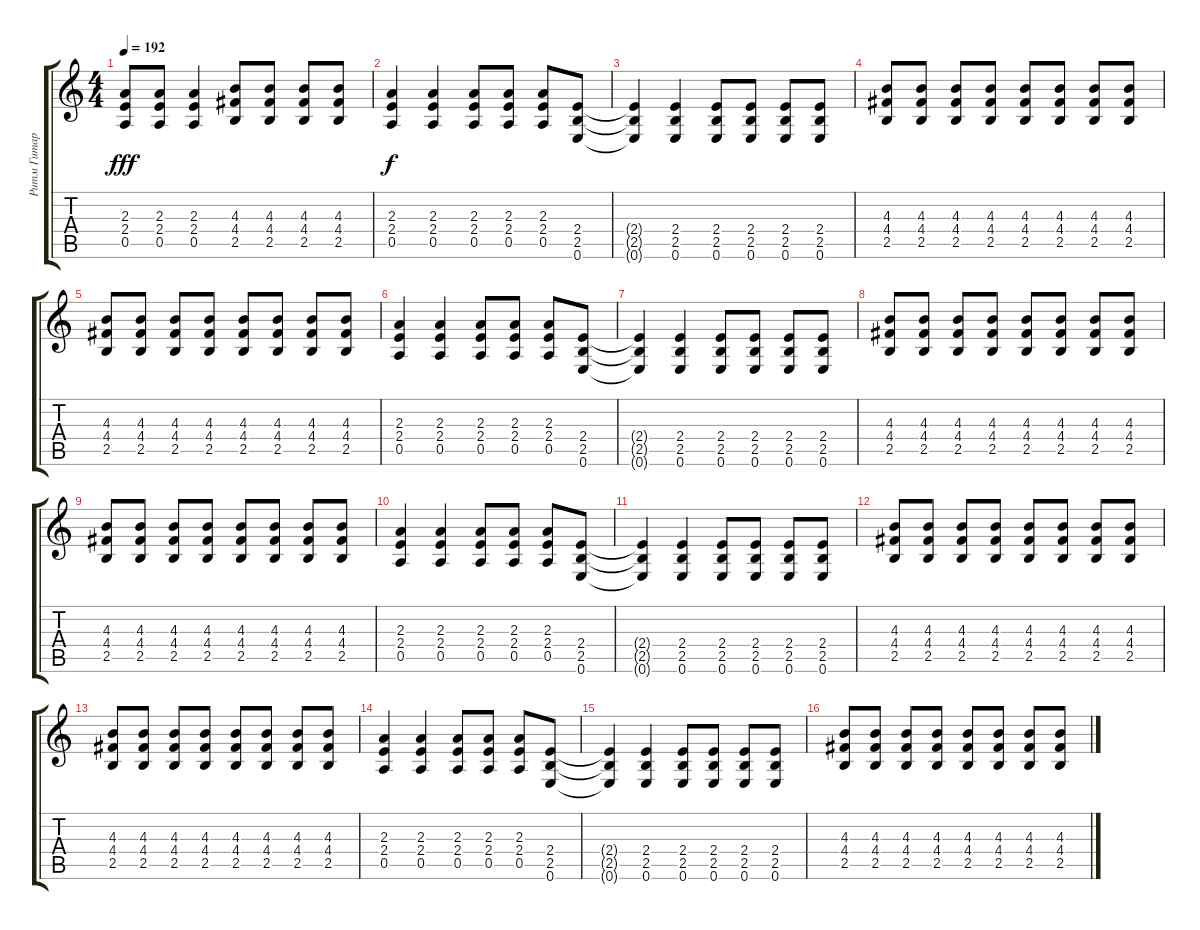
\track ("Ритм Гитара (Bizzy D)" "Ритм Гитар") {instrument overdrivenguitar}
\staff {score tabs}
\tuning (E4 B3 G3 D3 A2 E2) {hide}
\ts (4 4)
\tempo 192
\clef g2
\ks c
(2.3{t} 2.4{t} 0.5{t}).8{dy fff} (2.3 2.4 0.5).8 (2.3 2.4 0.5).4 (4.3 4.4 2.5).8 (4.3 4.4 2.5).8 (4.3 4.4 2.5).8 (4.3 4.4 2.5).8 |
(2.3 2.4 0.5).4{dy f} (2.3 2.4 0.5).4 (2.3 2.4 0.5).8 (2.3 2.4 0.5).8 (2.3 2.4 0.5).8 (2.4 2.5 0.6).8 |
(2.4{t} 2.5{t} 0.6{t}).4 (2.4 2.5 0.6).4 (2.4 2.5 0.6).8 (2.4 2.5 0.6).8 (2.4 2.5 0.6).8 (2.4 2.5 0.6).8 |
(4.3 4.4 2.5).8 (4.3 4.4 2.5).8 (4.3 4.4 2.5).8 (4.3 4.4 2.5).8 (4.3 4.4 2.5).8 (4.3 4.4 2.5).8 (4.3 4.4 2.5).8 (4.3 4.4 2.5).8 |
(4.3 4.4 2.5).8 (4.3 4.4 2.5).8 (4.3 4.4 2.5).8 (4.3 4.4 2.5).8 (4.3 4.4 2.5).8 (4.3 4.4 2.5).8 (4.3 4.4 2.5).8 (4.3 4.4 2.5).8 |
(2.3 2.4 0.5).4 (2.3 2.4 0.5).4 (2.3 2.4 0.5).8 (2.3 2.4 0.5).8 (2.3 2.4 0.5).8 (2.4 2.5 0.6).8 |
(2.4{t} 2.5{t} 0.6{t}).4 (2.4 2.5 0.6).4 (2.4 2.5 0.6).8 (2.4 2.5 0.6).8 (2.4 2.5 0.6).8 (2.4 2.5 0.6).8 |
(4.3 4.4 2.5).8 (4.3 4.4 2.5).8 (4.3 4.4 2.5).8 (4.3 4.4 2.5).8 (4.3 4.4 2.5).8 (4.3 4.4 2.5).8 (4.3 4.4 2.5).8 (4.3 4.4 2.5).8 |
(4.3 4.4 2.5).8 (4.3 4.4 2.5).8 (4.3 4.4 2.5).8 (4.3 4.4 2.5).8 (4.3 4.4 2.5).8 (4.3 4.4 2.5).8 (4.3 4.4 2.5).8 (4.3 4.4 2.5).8 |
(2.3 2.4 0.5).4 (2.3 2.4 0.5).4 (2.3 2.4 0.5).8 (2.3 2.4 0.5).8 (2.3 2.4 0.5).8 (2.4 2.5 0.6).8 |
(2.4{t} 2.5{t} 0.6{t}).4 (2.4 2.5 0.6).4 (2.4 2.5 0.6).8 (2.4 2.5 0.6).8 (2.4 2.5 0.6).8 (2.4 2.5 0.6).8 |
(4.3 4.4 2.5).8 (4.3 4.4 2.5).8 (4.3 4.4 2.5).8 (4.3 4.4 2.5).8 (4.3 4.4 2.5).8 (4.3 4.4 2.5).8 (4.3 4.4 2.5).8 (4.3 4.4 2.5).8 |
(4.3 4.4 2.5).8 (4.3 4.4 2.5).8 (4.3 4.4 2.5).8 (4.3 4.4 2.5).8 (4.3 4.4 2.5).8 (4.3 4.4 2.5).8 (4.3 4.4 2.5).8 (4.3 4.4 2.5).8 |
(2.3 2.4 0.5).4 (2.3 2.4 0.5).4 (2.3 2.4 0.5).8 (2.3 2.4 0.5).8 (2.3 2.4 0.5).8 (2.4 2.5 0.6).8 |
(2.4{t} 2.5{t} 0.6{t}).4 (2.4 2.5 0.6).4 (2.4 2.5 0.6).8 (2.4 2.5 0.6).8 (2.4 2.5 0.6).8 (2.4 2.5 0.6).8 |
(4.3 4.4 2.5).8 (4.3 4.4 2.5).8 (4.3 4.4 2.5).8 (4.3 4.4 2.5).8 (4.3 4.4 2.5).8 (4.3 4.4 2.5).8 (4.3 4.4 2.5).8 (4.3 4.4 2.5).8
